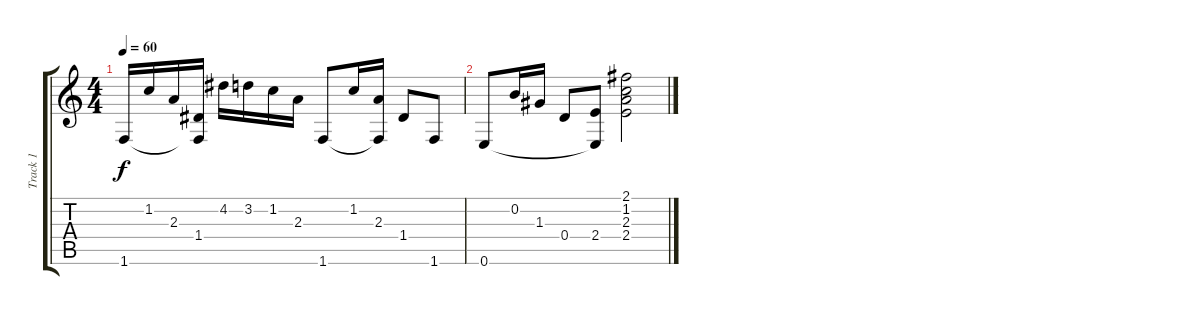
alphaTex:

\track ("Track 1" "Track 1") {instrument acousticguitarnylon}
\staff {score tabs}
\tuning (E4 B3 G3 D3 A2 E2) {hide}
\ts (4 4)
\tempo 60
\clef g2
\ks c
1.6.16{dy f} 1.2.16 2.3.16 (1.4 1.6{t}).16 4.2.16 3.2.16 1.2.16 2.3.16 1.6.8 1.2.16 (2.3 1.6{t}).16 1.4.8 1.6.8 |
0.6.8 0.2.16 1.3.16 0.4.8 (2.4 0.6{t}).8 (2.1 1.2 2.3 2.4).2
